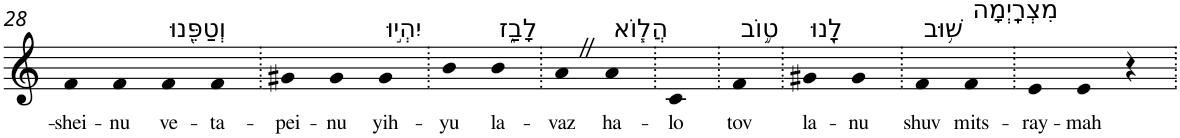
**kern	**text
*part1	*part1
*staff1	*staff1
*I"Piano	*
*I'Pno	*
!!LO:PB:g=z
*clefG2	*
*k[]	*
=28	=28
!	!LO:LY:b
4f	-shei-
!	!LO:LY:b
4f	-nu
!LO:TX:a:t=וְטַפֵּ֖נוּ	!
!	!LO:LY:b
4f	ve-
!	!LO:LY:b
4f	-ta-
=29.	=29.
!	!LO:LY:b
4g#X	-pei-
!	!LO:LY:b
4g#	-nu
!LO:TX:a:t=יִהְי֣וּ	!
!	!LO:LY:b
4g#	yih-
=30.	=30.
!	!LO:LY:b
4b	-yu
!LO:TX:a:t=לָבַ֑ז	!
!	!LO:LY:b
4b	la-
=31.	=31.
!	!LO:LY:b
4aZ	-vaz
!LO:TX:a:t=הֲל֧וֹא	!
!	!LO:LY:b
4a	ha-
=32.	=32.
!	!LO:LY:b
4c	-lo
=33.	=33.
!LO:TX:a:t=ט֦וֹב	!
!	!LO:LY:b
4f	tov
=34.	=34.
!LO:TX:a:t=לָ֖נוּ	!
!	!LO:LY:b
4g#X	la-
!	!LO:LY:b
4g#	-nu
=35.	=35.
!LO:TX:a:t=שׁ֥וּב	!
!	!LO:LY:b
4f	shuv
!LO:TX:a:t=מִצְרָֽיְמָה	!
!	!LO:LY:b
4f	mits-
=36.	=36.
!	!LO:LY:b
4e	-ray-
!	!LO:LY:b
4e	-mah
4r	.
=.	=.
*-	*-
